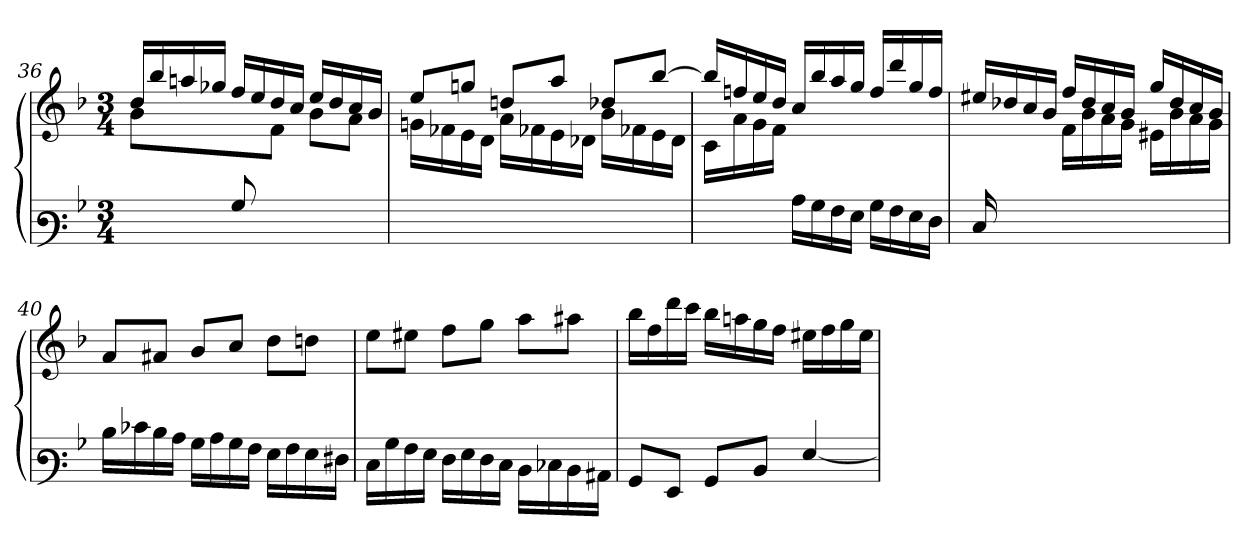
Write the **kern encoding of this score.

**kern	**kern
*part1	*part1
*staff2	*staff1
!!LO:LB:g=z
*clefF3	*clefG3
*k[b-]	*k[b-]
*M3/4	*M3/4
=36	=36
*	*^
8ryy	16b-/LL	8g\L
.	16gg/	.
8G/J	16ffn/	4ryy
.	16ee-X/JJ	.
8B-/L	16dd/LL	.
.	16cc/	.
4.ryy	16b-/	8d\J
.	16a/JJ	.
.	16cc/LL	8g\L
.	16b-/	.
.	16a/	8f\J
.	16g/JJ	.
=37	=37	=37
2.ryy	8cc/L	16en\LL
.	.	16d-X\
.	8een/J	16c\
.	.	16B-\JJ
.	8bn/L	16f\LL
.	.	16d-X\
.	8ff/J	16c\
.	.	16B-X\JJ
.	8b-X/L	16g\LL
.	.	16d-X\
.	[>8gg/J	16c\
.	.	16B-\JJ
=38	=38	=38
4ryy	16gg/LL]	16A\LL
.	16ddn/	16f\
.	16cc/	16e\
.	16b-/JJ	16d\JJ
16c\LL	16a/LL	2ryy
16B-\	16gg/	.
16A\	16ff/	.
16G\JJ	16ee/JJ	.
16B-\LL	16dd/LL	.
16A\	16bb-/	.
16G\	16ee/	.
16F\JJ	16dd/JJ	.
=39	=39	=39
16E/LL	16cc#X/LL	16ryy
2ryy	16b-X/	16g\
.	16a/	16f\
.	16g/JJ	16e\JJ
.	16dd/LL	16d\LL
.	16b-/	16g\
.	16a/	16f\
.	16g/JJ	16e\JJ
.	16ee/LL	16c#X\LL
8.ryy	16b-/	16g\
.	16a/	16f\
.	16g/JJ	16e\JJ
*	*v	*v
!!LO:LB:g=z
=40	=40
16d\LL	8f/L
16e-X\	.
16d\	8f#X/J
16c\JJ	.
16B-\LL	8g/L
16c\	.
16B-\	8a/J
16A\JJ	.
16G\LL	8b-\L
16A\	.
16G\	8bn\J
16F#\JJ	.
=41	=41
16E\LL	8cc\L
16B-\	.
16A\	8cc#X\J
16G\JJ	.
16F\LL	8dd\L
16G\	.
16F\	8ee\J
16E\JJ	.
16D\LL	8ff\L
16E-X\	.
16D\	8ff#X\J
16C#\JJ	.
=42	=42
8BB-/L	16gg\LL
.	16dd\
8GG/J	16bb-\
.	16aa\JJ
8BB-/L	16gg\LL
.	16ffn\
8D/J	16ee\
.	16dd\JJ
[<4G/	16cc#X\LL
.	16dd\
.	16ee\
.	16cc#\JJ
=	=
*-	*-
